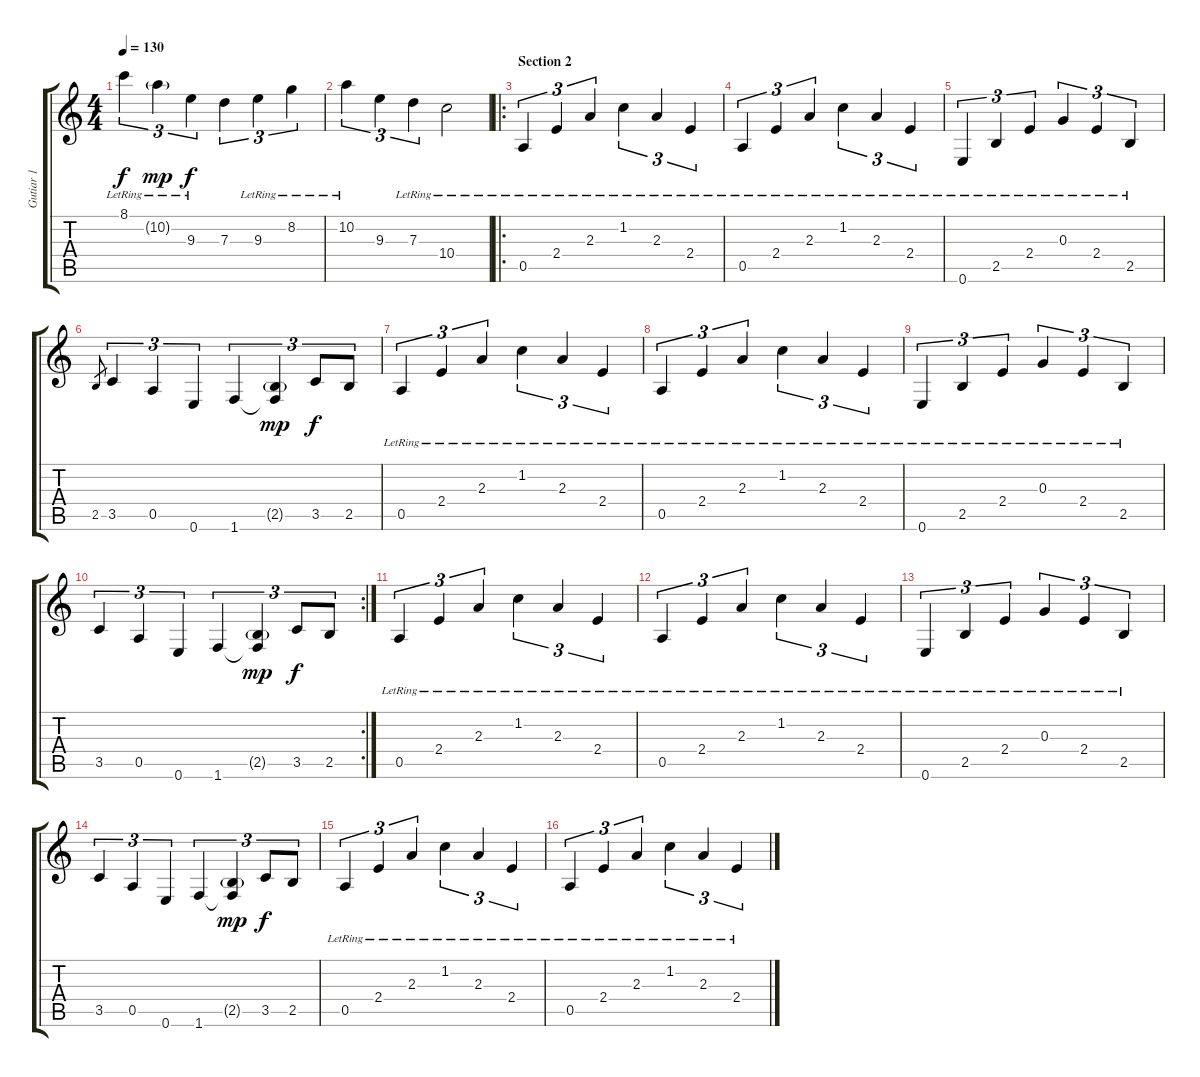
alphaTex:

\track ("Gutiar 1" "Gutiar 1") {instrument electricguitarclean}
\staff {score tabs}
\tuning (E4 B3 G3 D3 A2 E2) {hide}
\ts (4 4)
\tempo 130
\clef g2
\ks c
8.1{lr}.4{tu (3 2) dy f} 10.2{g lr}.4{tu (3 2) dy mp} 9.3{lr}.4{tu (3 2) dy f} 7.3.4{tu (3 2)} 9.3{lr}.4{tu (3 2)} 8.2{lr}.4{tu (3 2)} |
10.2{lr}.4{tu (3 2)} 9.3.4{tu (3 2)} 7.3{lr}.4{tu (3 2)} 10.4{lr}.2 |
\ro
\section ("" "Section 2")
0.5{lr}.4{tu (3 2)} 2.4{lr}.4{tu (3 2)} 2.3{lr}.4{tu (3 2)} 1.2{lr}.4{tu (3 2)} 2.3{lr}.4{tu (3 2)} 2.4{lr}.4{tu (3 2)} |
0.5{lr}.4{tu (3 2)} 2.4{lr}.4{tu (3 2)} 2.3{lr}.4{tu (3 2)} 1.2{lr}.4{tu (3 2)} 2.3{lr}.4{tu (3 2)} 2.4{lr}.4{tu (3 2)} |
0.6{lr}.4{tu (3 2)} 2.5{lr}.4{tu (3 2)} 2.4{lr}.4{tu (3 2)} 0.3{lr}.4{tu (3 2)} 2.4{lr}.4{tu (3 2)} 2.5{lr}.4{tu (3 2)} |
2.5.8{gr} 3.5.4{tu (3 2)} 0.5.4{tu (3 2)} 0.6.4{tu (3 2)} 1.6.4{tu (3 2)} (2.5{g} 1.6{t}).4{tu (3 2) dy mp} 3.5.8{tu (3 2) dy f} 2.5.8{tu (3 2)} |
0.5{lr}.4{tu (3 2)} 2.4{lr}.4{tu (3 2)} 2.3{lr}.4{tu (3 2)} 1.2{lr}.4{tu (3 2)} 2.3{lr}.4{tu (3 2)} 2.4{lr}.4{tu (3 2)} |
0.5{lr}.4{tu (3 2)} 2.4{lr}.4{tu (3 2)} 2.3{lr}.4{tu (3 2)} 1.2{lr}.4{tu (3 2)} 2.3{lr}.4{tu (3 2)} 2.4{lr}.4{tu (3 2)} |
0.6{lr}.4{tu (3 2)} 2.5{lr}.4{tu (3 2)} 2.4{lr}.4{tu (3 2)} 0.3{lr}.4{tu (3 2)} 2.4{lr}.4{tu (3 2)} 2.5{lr}.4{tu (3 2)} |
\rc 2
3.5.4{tu (3 2)} 0.5.4{tu (3 2)} 0.6.4{tu (3 2)} 1.6.4{tu (3 2)} (2.5{g} 1.6{t}).4{tu (3 2) dy mp} 3.5.8{tu (3 2) dy f} 2.5.8{tu (3 2)} |
0.5{lr}.4{tu (3 2)} 2.4{lr}.4{tu (3 2)} 2.3{lr}.4{tu (3 2)} 1.2{lr}.4{tu (3 2)} 2.3{lr}.4{tu (3 2)} 2.4{lr}.4{tu (3 2)} |
0.5{lr}.4{tu (3 2)} 2.4{lr}.4{tu (3 2)} 2.3{lr}.4{tu (3 2)} 1.2{lr}.4{tu (3 2)} 2.3{lr}.4{tu (3 2)} 2.4{lr}.4{tu (3 2)} |
0.6{lr}.4{tu (3 2)} 2.5{lr}.4{tu (3 2)} 2.4{lr}.4{tu (3 2)} 0.3{lr}.4{tu (3 2)} 2.4{lr}.4{tu (3 2)} 2.5{lr}.4{tu (3 2)} |
3.5.4{tu (3 2)} 0.5.4{tu (3 2)} 0.6.4{tu (3 2)} 1.6.4{tu (3 2)} (2.5{g} 1.6{t}).4{tu (3 2) dy mp} 3.5.8{tu (3 2) dy f} 2.5.8{tu (3 2)} |
0.5{lr}.4{tu (3 2)} 2.4{lr}.4{tu (3 2)} 2.3{lr}.4{tu (3 2)} 1.2{lr}.4{tu (3 2)} 2.3{lr}.4{tu (3 2)} 2.4{lr}.4{tu (3 2)} |
0.5{lr}.4{tu (3 2)} 2.4{lr}.4{tu (3 2)} 2.3{lr}.4{tu (3 2)} 1.2{lr}.4{tu (3 2)} 2.3{lr}.4{tu (3 2)} 2.4{lr}.4{tu (3 2)}
